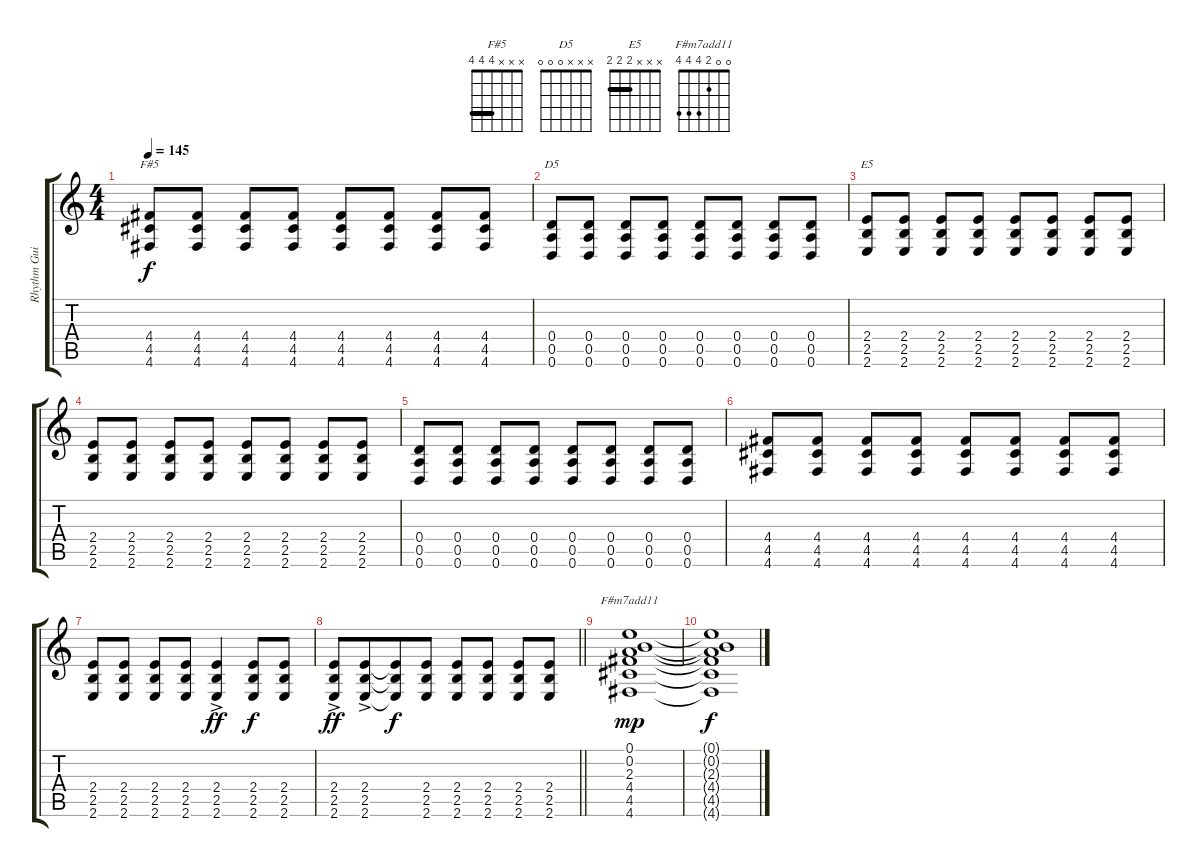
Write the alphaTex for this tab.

\track ("Rhythm Guitar (Sean)" "Rhythm Gui") {instrument overdrivenguitar}
\staff {score tabs}
\tuning (E4 B3 G3 D3 A2 D2) {hide}
\chord ("F#5" x x x 4 4 4) {barre 4}
\chord ("D5" x x x 0 0 0)
\chord ("E5" x x x 2 2 2) {barre 2}
\chord ("F#m7add11" 0 0 2 4 4 4)
\ts (4 4)
\tempo 145
\clef g2
\ks c
(4.4 4.5 4.6).8{ch "F#5" dy f} (4.4 4.5 4.6).8 (4.4 4.5 4.6).8 (4.4 4.5 4.6).8 (4.4 4.5 4.6).8 (4.4 4.5 4.6).8 (4.4 4.5 4.6).8 (4.4 4.5 4.6).8 |
(0.4 0.5 0.6).8{ch "D5"} (0.4 0.5 0.6).8 (0.4 0.5 0.6).8 (0.4 0.5 0.6).8 (0.4 0.5 0.6).8 (0.4 0.5 0.6).8 (0.4 0.5 0.6).8 (0.4 0.5 0.6).8 |
(2.4 2.5 2.6).8{ch "E5"} (2.4 2.5 2.6).8 (2.4 2.5 2.6).8{beam merge} (2.4 2.5 2.6).8 (2.4 2.5 2.6).8 (2.4 2.5 2.6).8 (2.4 2.5 2.6).8{beam merge} (2.4 2.5 2.6).8 |
(2.4 2.5 2.6).8 (2.4 2.5 2.6).8 (2.4 2.5 2.6).8{beam merge} (2.4 2.5 2.6).8 (2.4 2.5 2.6).8 (2.4 2.5 2.6).8 (2.4 2.5 2.6).8{beam merge} (2.4 2.5 2.6).8 |
(0.4 0.5 0.6).8 (0.4 0.5 0.6).8 (0.4 0.5 0.6).8 (0.4 0.5 0.6).8 (0.4 0.5 0.6).8 (0.4 0.5 0.6).8 (0.4 0.5 0.6).8 (0.4 0.5 0.6).8 |
(4.4 4.5 4.6).8 (4.4 4.5 4.6).8 (4.4 4.5 4.6).8 (4.4 4.5 4.6).8 (4.4 4.5 4.6).8 (4.4 4.5 4.6).8 (4.4 4.5 4.6).8 (4.4 4.5 4.6).8 |
(2.4 2.5 2.6).8 (2.4 2.5 2.6).8 (2.4 2.5 2.6).8{beam merge} (2.4 2.5 2.6).8 (2.4{ac} 2.5{ac} 2.6{ac}).4{dy ff} (2.4 2.5 2.6).8{dy f} (2.4 2.5 2.6).8 |
\barLineRight lightlight
(2.4{ac} 2.5{ac} 2.6).8{dy ff} (2.4{ac} 2.5{ac} 2.6{ac}).8{beam merge} (2.4{t} 2.5{t} 2.6{t}).8{dy f} (2.4 2.5 2.6).8 (2.4 2.5 2.6).8 (2.4 2.5 2.6).8 (2.4 2.5 2.6).8{beam merge} (2.4 2.5 2.6).8 |
(0.1 0.2 2.3 4.4 4.5 4.6).1{ch "F#m7add11" dy mp} |
(0.1{t} 0.2{t} 2.3{t} 4.4{t} 4.5{t} 4.6{t}).1{dy f}
